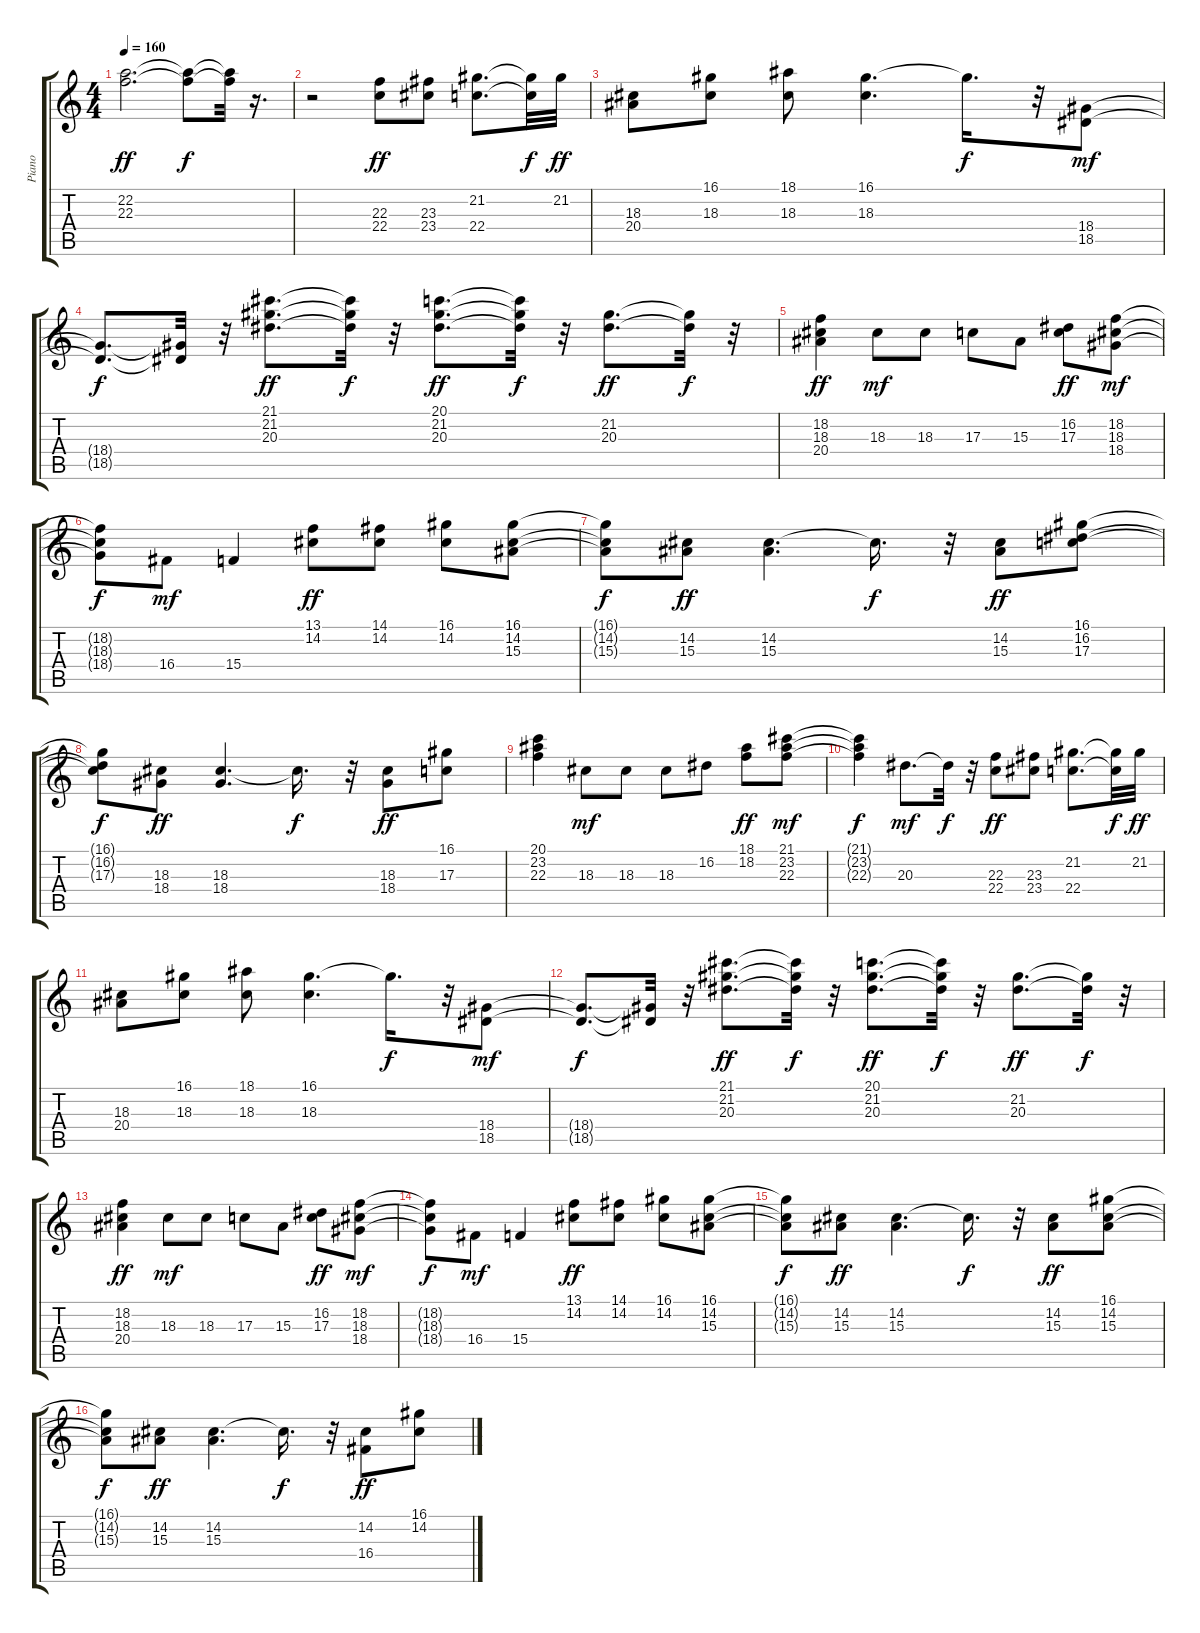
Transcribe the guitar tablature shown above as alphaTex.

\track ("Piano" "Piano") {instrument acousticgrandpiano}
\staff {score tabs}
\tuning (E4 B3 G3 D3 A2 E2) {hide}
\ts (4 4)
\tempo 160
\clef g2
\ks c
(22.2 22.3).2{d dy ff} (22.2{t} 22.3{t}).8{dy f} (22.2{t} 22.3{t}).32 r.16{d} |
r.2 (22.3 22.4).8{dy ff volume 14} (23.3 23.4).8 (21.2 22.4).8{d} (21.2{t} 22.4{t}).32{dy f} 21.2.32{dy ff} |
(18.3 20.4).8 (16.1 18.3).8 (18.1 18.3).8 (16.1 18.3).4{d} 16.1{t}.16{d dy f} r.32 (18.4 18.5).8{dy mf} |
(18.4{t} 18.5{t}).8{d dy f} (18.4{t} 18.5{t}).32 r.32 (21.1 21.2 20.3).8{d dy ff} (21.1{t} 21.2{t} 20.3{t}).32{dy f} r.32 (20.1 21.2 20.3).8{d dy ff} (20.1{t} 21.2{t} 20.3{t}).32{dy f} r.32 (21.2 20.3).8{d dy ff} (21.2{t} 20.3{t}).32{dy f} r.32 |
(18.2 18.3 20.4).4{dy ff} 18.3.8{dy mf} 18.3.8 17.3.8 15.3.8 (16.2 17.3).8{dy ff} (18.2 18.3 18.4).8{dy mf} |
(18.2{t} 18.3{t} 18.4{t}).8{dy f} 16.4.8{dy mf} 15.4.4 (13.1 14.2).8{dy ff} (14.1 14.2).8 (16.1 14.2).8 (16.1 14.2 15.3).8 |
(16.1{t} 14.2{t} 15.3{t}).8{dy f} (14.2 15.3).8{dy ff} (14.2 15.3).4{d} 14.2{t}.16{d dy f} r.32 (14.2 15.3).8{dy ff} (16.1 16.2 17.3).8 |
(16.1{t} 16.2{t} 17.3{t}).8{dy f} (18.3 18.4).8{dy ff} (18.3 18.4).4{d} 18.3{t}.16{d dy f} r.32 (18.3 18.4).8{dy ff} (16.1 17.3).8 |
(20.1 23.2 22.3).4 18.3.8{dy mf} 18.3.8 18.3.8 16.2.8 (18.1 18.2).8{dy ff} (21.1 23.2 22.3).8{dy mf} |
(21.1{t} 23.2{t} 22.3{t}).4{dy f} 20.3.8{d dy mf} 20.3{t}.32{dy f} r.32 (22.3 22.4).8{dy ff} (23.3 23.4).8 (21.2 22.4).8{d} (21.2{t} 22.4{t}).32{dy f} 21.2.32{dy ff} |
(18.3 20.4).8 (16.1 18.3).8 (18.1 18.3).8 (16.1 18.3).4{d} 16.1{t}.16{d dy f} r.32 (18.4 18.5).8{dy mf} |
(18.4{t} 18.5{t}).8{d dy f} (18.4{t} 18.5{t}).32 r.32 (21.1 21.2 20.3).8{d dy ff} (21.1{t} 21.2{t} 20.3{t}).32{dy f} r.32 (20.1 21.2 20.3).8{d dy ff} (20.1{t} 21.2{t} 20.3{t}).32{dy f} r.32 (21.2 20.3).8{d dy ff} (21.2{t} 20.3{t}).32{dy f} r.32 |
(18.2 18.3 20.4).4{dy ff} 18.3.8{dy mf} 18.3.8 17.3.8 15.3.8 (16.2 17.3).8{dy ff} (18.2 18.3 18.4).8{dy mf} |
(18.2{t} 18.3{t} 18.4{t}).8{dy f} 16.4.8{dy mf} 15.4.4 (13.1 14.2).8{dy ff} (14.1 14.2).8 (16.1 14.2).8 (16.1 14.2 15.3).8 |
(16.1{t} 14.2{t} 15.3{t}).8{dy f} (14.2 15.3).8{dy ff} (14.2 15.3).4{d} 14.2{t}.16{d dy f} r.32 (14.2 15.3).8{dy ff} (16.1 14.2 15.3).8 |
(16.1{t} 14.2{t} 15.3{t}).8{dy f} (14.2 15.3).8{dy ff} (14.2 15.3).4{d} 14.2{t}.16{d dy f} r.32 (14.2 16.4).8{dy ff} (16.1 14.2).8
